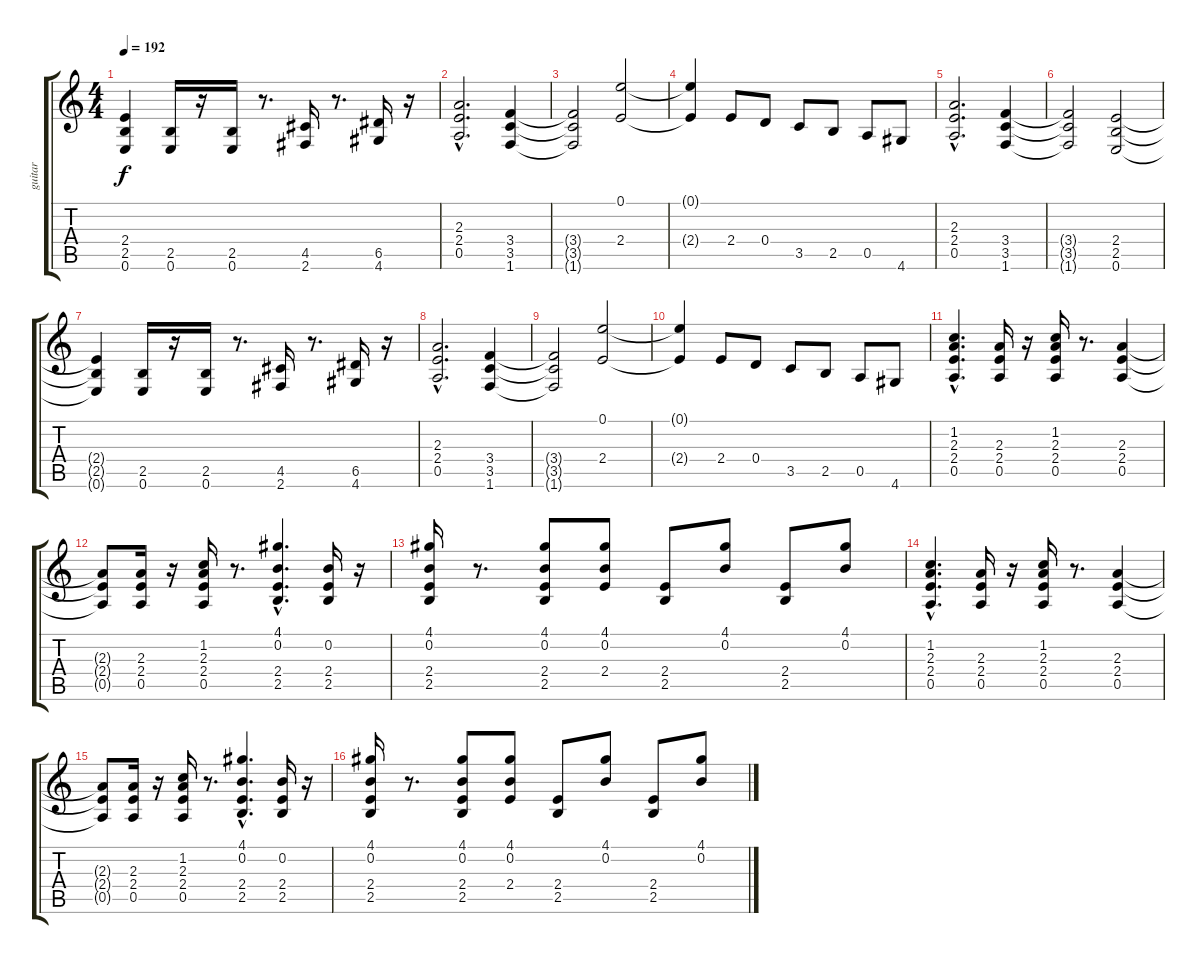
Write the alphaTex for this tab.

\track ("guitar" "guitar") {instrument distortionguitar}
\staff {score tabs}
\tuning (E4 B3 G3 D3 A2 E2) {hide}
\ts (4 4)
\tempo 192
\clef g2
\ks c
(2.4{t} 2.5{t} 0.6{t}).4{dy f} (2.5 0.6).16 r.16 (2.5 0.6).16 r.8{d} (4.5 2.6).16 r.8{d} (6.5 4.6).16 r.16 |
(2.3{hac} 2.4{hac} 0.5{hac}).2{d} (3.4 3.5 1.6).4 |
(3.4{t} 3.5{t} 1.6{t}).2 (0.1 2.4).2 |
(0.1{t} 2.4{t}).4 2.4.8 0.4.8 3.5.8 2.5.8 0.5.8 4.6.8 |
(2.3{hac} 2.4{hac} 0.5{hac}).2{d} (3.4 3.5 1.6).4 |
(3.4{t} 3.5{t} 1.6{t}).2 (2.4 2.5 0.6).2 |
(2.4{t} 2.5{t} 0.6{t}).4 (2.5 0.6).16 r.16 (2.5 0.6).16 r.8{d} (4.5 2.6).16 r.8{d} (6.5 4.6).16 r.16 |
(2.3{hac} 2.4{hac} 0.5{hac}).2{d} (3.4 3.5 1.6).4 |
(3.4{t} 3.5{t} 1.6{t}).2 (0.1 2.4).2 |
(0.1{t} 2.4{t}).4 2.4.8 0.4.8 3.5.8 2.5.8 0.5.8 4.6.8 |
(1.2{hac} 2.3{hac} 2.4{hac} 0.5{hac}).4{d} (2.3 2.4 0.5).16 r.16 (1.2 2.3 2.4 0.5).16 r.8{d} (2.3 2.4 0.5).4 |
(2.3{t} 2.4{t} 0.5{t}).8 (2.3 2.4 0.5).16 r.16 (1.2 2.3 2.4 0.5).16 r.8{d} (4.1{hac} 0.2{hac} 2.4{hac} 2.5{hac}).4{d} (0.2 2.4 2.5).16 r.16 |
(4.1 0.2 2.4 2.5).16 r.8{d} (4.1 0.2 2.4 2.5).8 (4.1 0.2 2.4).8 (2.4 2.5).8 (4.1 0.2).8 (2.4 2.5).8 (4.1 0.2).8 |
(1.2{hac} 2.3{hac} 2.4{hac} 0.5{hac}).4{d} (2.3 2.4 0.5).16 r.16 (1.2 2.3 2.4 0.5).16 r.8{d} (2.3 2.4 0.5).4 |
(2.3{t} 2.4{t} 0.5{t}).8 (2.3 2.4 0.5).16 r.16 (1.2 2.3 2.4 0.5).16 r.8{d} (4.1{hac} 0.2{hac} 2.4{hac} 2.5{hac}).4{d} (0.2 2.4 2.5).16 r.16 |
(4.1 0.2 2.4 2.5).16 r.8{d} (4.1 0.2 2.4 2.5).8 (4.1 0.2 2.4).8 (2.4 2.5).8 (4.1 0.2).8 (2.4 2.5).8 (4.1 0.2).8
